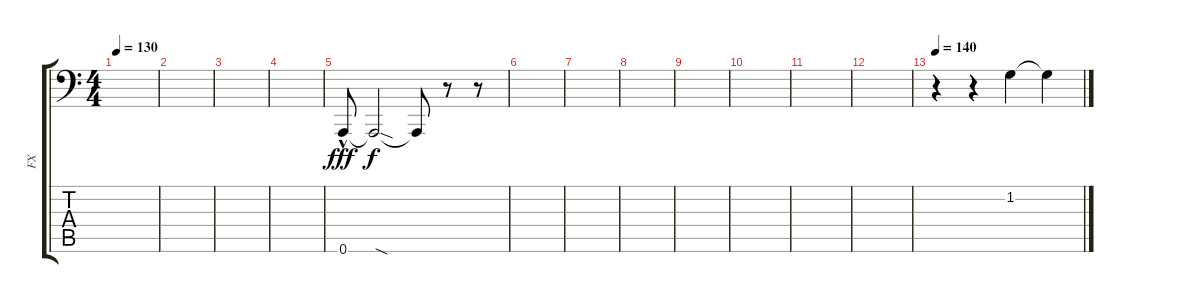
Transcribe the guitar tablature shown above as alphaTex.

\track ("FX" "FX") {instrument ocarina}
\staff {score tabs}
\tuning (B3 Gb3 D3 A2 E2 A1) {hide}
\ts (4 4)
\tempo 130
\clef f4
\ks c
|
|
|
|
0.6{hac}.8{dy fff} 0.6{sod t}.2{dy f} 0.6{t}.8 r.8 r.8 |
|
|
|
|
|
|
|
\tempo 140
r.4{volume 11 instrument reversecymbal} r.4 1.2.4 1.2{t}.4
